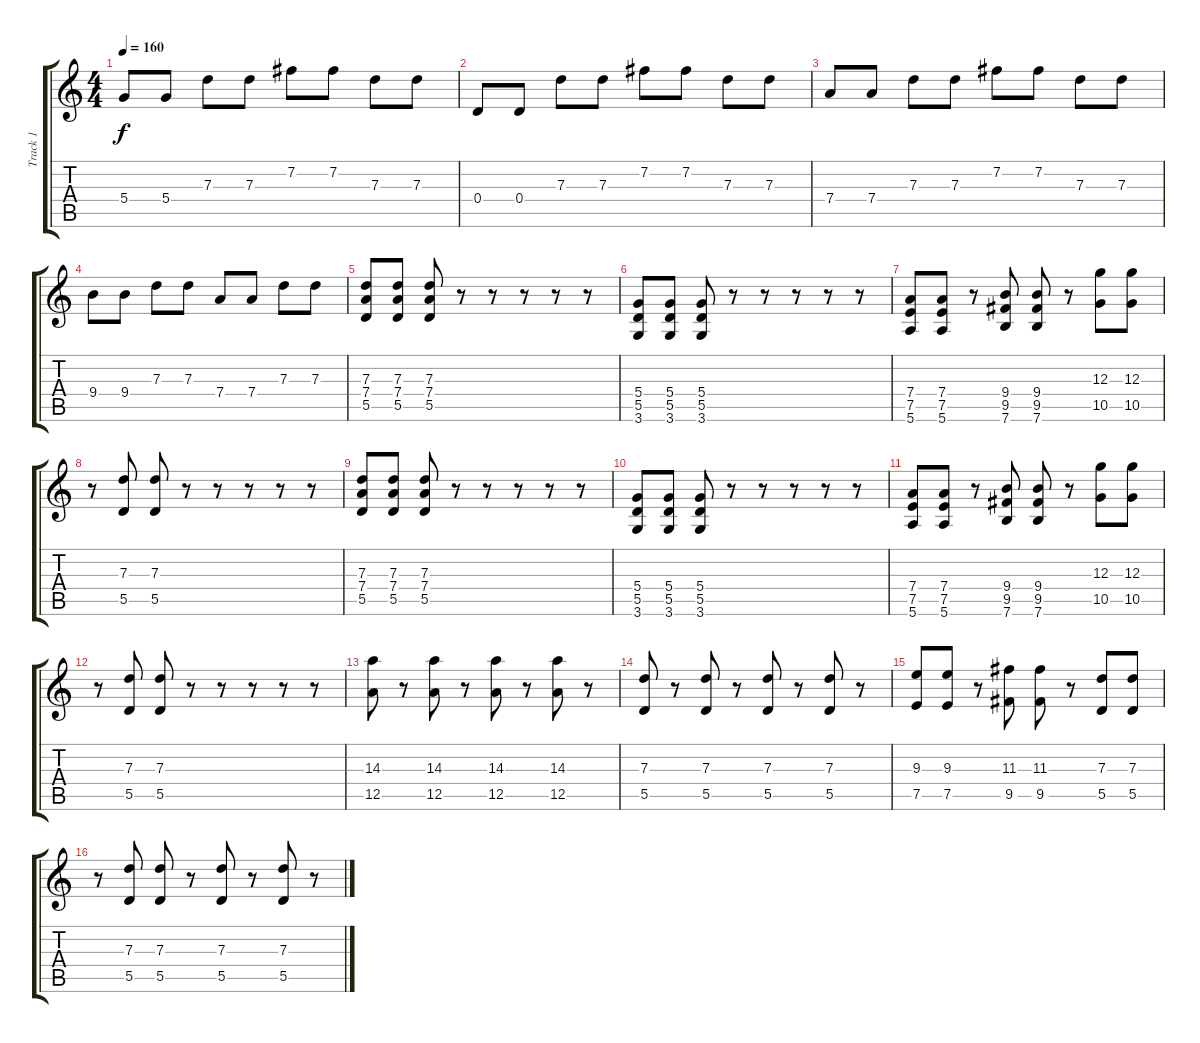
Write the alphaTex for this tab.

\track ("Track 1" "Track 1") {instrument overdrivenguitar}
\staff {score tabs}
\tuning (E4 B3 G3 D3 A2 E2) {hide}
\ts (4 4)
\tempo 160
\clef g2
\ks c
5.4.8{dy f} 5.4.8 7.3.8 7.3.8 7.2.8 7.2.8 7.3.8 7.3.8 |
0.4.8 0.4.8 7.3.8 7.3.8 7.2.8 7.2.8 7.3.8 7.3.8 |
7.4.8 7.4.8 7.3.8 7.3.8 7.2.8 7.2.8 7.3.8 7.3.8 |
9.4.8 9.4.8 7.3.8 7.3.8 7.4.8 7.4.8 7.3.8 7.3.8 |
(7.3 7.4 5.5).8 (7.3 7.4 5.5).8 (7.3 7.4 5.5).8 r.8 r.8 r.8 r.8 r.8 |
(5.4 5.5 3.6).8 (5.4 5.5 3.6).8 (5.4 5.5 3.6).8 r.8 r.8 r.8 r.8 r.8 |
(7.4 7.5 5.6).8 (7.4 7.5 5.6).8 r.8 (9.4 9.5 7.6).8 (9.4 9.5 7.6).8 r.8 (12.3 10.5).8 (12.3 10.5).8 |
r.8 (7.3 5.5).8 (7.3 5.5).8 r.8 r.8 r.8 r.8 r.8 |
(7.3 7.4 5.5).8 (7.3 7.4 5.5).8 (7.3 7.4 5.5).8 r.8 r.8 r.8 r.8 r.8 |
(5.4 5.5 3.6).8 (5.4 5.5 3.6).8 (5.4 5.5 3.6).8 r.8 r.8 r.8 r.8 r.8 |
(7.4 7.5 5.6).8 (7.4 7.5 5.6).8 r.8 (9.4 9.5 7.6).8 (9.4 9.5 7.6).8 r.8 (12.3 10.5).8 (12.3 10.5).8 |
r.8 (7.3 5.5).8 (7.3 5.5).8 r.8 r.8 r.8 r.8 r.8 |
(14.3 12.5).8 r.8 (14.3 12.5).8 r.8 (14.3 12.5).8 r.8 (14.3 12.5).8 r.8 |
(7.3 5.5).8 r.8 (7.3 5.5).8 r.8 (7.3 5.5).8 r.8 (7.3 5.5).8 r.8 |
(9.3 7.5).8 (9.3 7.5).8 r.8 (11.3 9.5).8 (11.3 9.5).8 r.8 (7.3 5.5).8 (7.3 5.5).8 |
r.8 (7.3 5.5).8 (7.3 5.5).8 r.8 (7.3 5.5).8 r.8 (7.3 5.5).8 r.8
